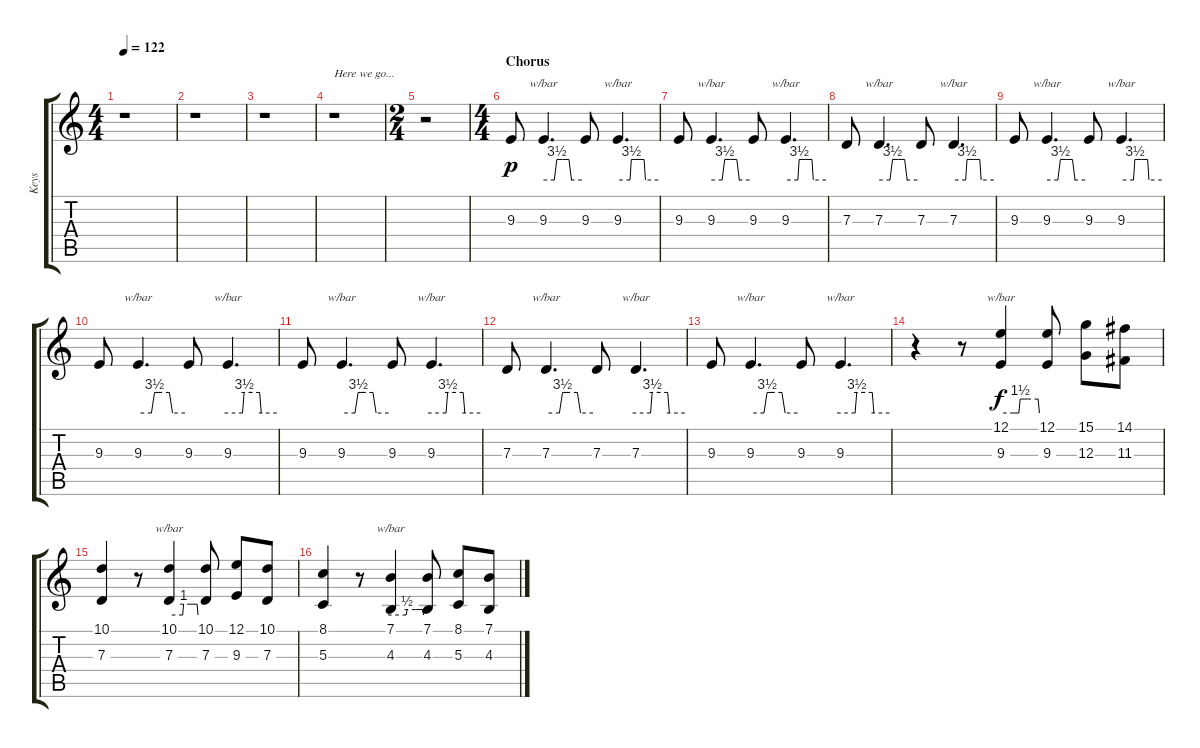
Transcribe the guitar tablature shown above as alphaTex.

\track ("Keys" "Keys") {instrument lead2sawtooth}
\staff {score tabs}
\tuning (E4 B3 G3 D3 A2 E2) {hide}
\ts (4 4)
\section ("" "")
\tempo 122
\clef g2
\ks c
r.1{dy mp} |
r.1 |
r.1 |
r.1{txt "Here we go..."} |
\ts (2 4)
r.2 |
\ts (4 4)
\section ("" "Chorus")
9.3.8{dy p} 9.3.4{d tbe (custom default 0 0 17 0 21 14 30 14 40 14 44 0 60 0)} 9.3.8 9.3.4{d tbe (custom default 0 0 18 0 20 14 30 14 39 14 41 0 60 0)} |
9.3.8 9.3.4{d tbe (custom default 0 0 17 0 21 14 30 14 40 14 44 0 60 0)} 9.3.8 9.3.4{d tbe (custom default 0 0 18 0 20 14 30 14 39 14 41 0 60 0)} |
7.3.8 7.3.4{d tbe (custom default 0 0 17 0 21 14 30 14 40 14 44 0 60 0)} 7.3.8 7.3.4{d tbe (custom default 0 0 18 0 20 14 30 14 39 14 41 0 60 0)} |
9.3.8 9.3.4{d tbe (custom default 0 0 17 0 21 14 30 14 40 14 44 0 60 0)} 9.3.8 9.3.4{d tbe (custom default 0 0 18 0 20 14 30 14 39 14 41 0 60 0)} |
9.3.8 9.3.4{d tbe (custom default 0 0 17 0 21 14 30 14 40 14 44 0 60 0)} 9.3.8 9.3.4{d tbe (custom default 0 0 18 0 20 14 30 14 39 14 41 0 60 0)} |
9.3.8 9.3.4{d tbe (custom default 0 0 17 0 21 14 30 14 40 14 44 0 60 0)} 9.3.8 9.3.4{d tbe (custom default 0 0 18 0 20 14 30 14 39 14 41 0 60 0)} |
7.3.8 7.3.4{d tbe (custom default 0 0 17 0 21 14 30 14 40 14 44 0 60 0)} 7.3.8 7.3.4{d tbe (custom default 0 0 18 0 20 14 30 14 39 14 41 0 60 0)} |
9.3.8 9.3.4{d tbe (custom default 0 0 17 0 21 14 30 14 40 14 44 0 60 0)} 9.3.8 9.3.4{d tbe (custom default 0 0 18 0 20 14 30 14 39 14 41 0 60 0)} |
\section ("" "")
r.4{volume 8} r.8 (12.1 9.3).4{tbe (custom default 0 0 20 0 28 0 30 6 37 6 41 6 58 6 60 0) dy f} (12.1 9.3).8 (15.1 12.3).8 (14.1 11.3).8 |
(10.1 7.3).4 r.8 (10.1 7.3).4{tbe (custom default 0 0 28 0 30 4 45 4 58 4 60 0)} (10.1 7.3).8 (12.1 9.3).8 (10.1 7.3).8 |
(8.1 5.3).4 r.8 (7.1 4.3).4{tbe (custom default 0 0 28 0 30 2 45 2 58 2 60 0)} (7.1 4.3).8 (8.1 5.3).8 (7.1 4.3).8
